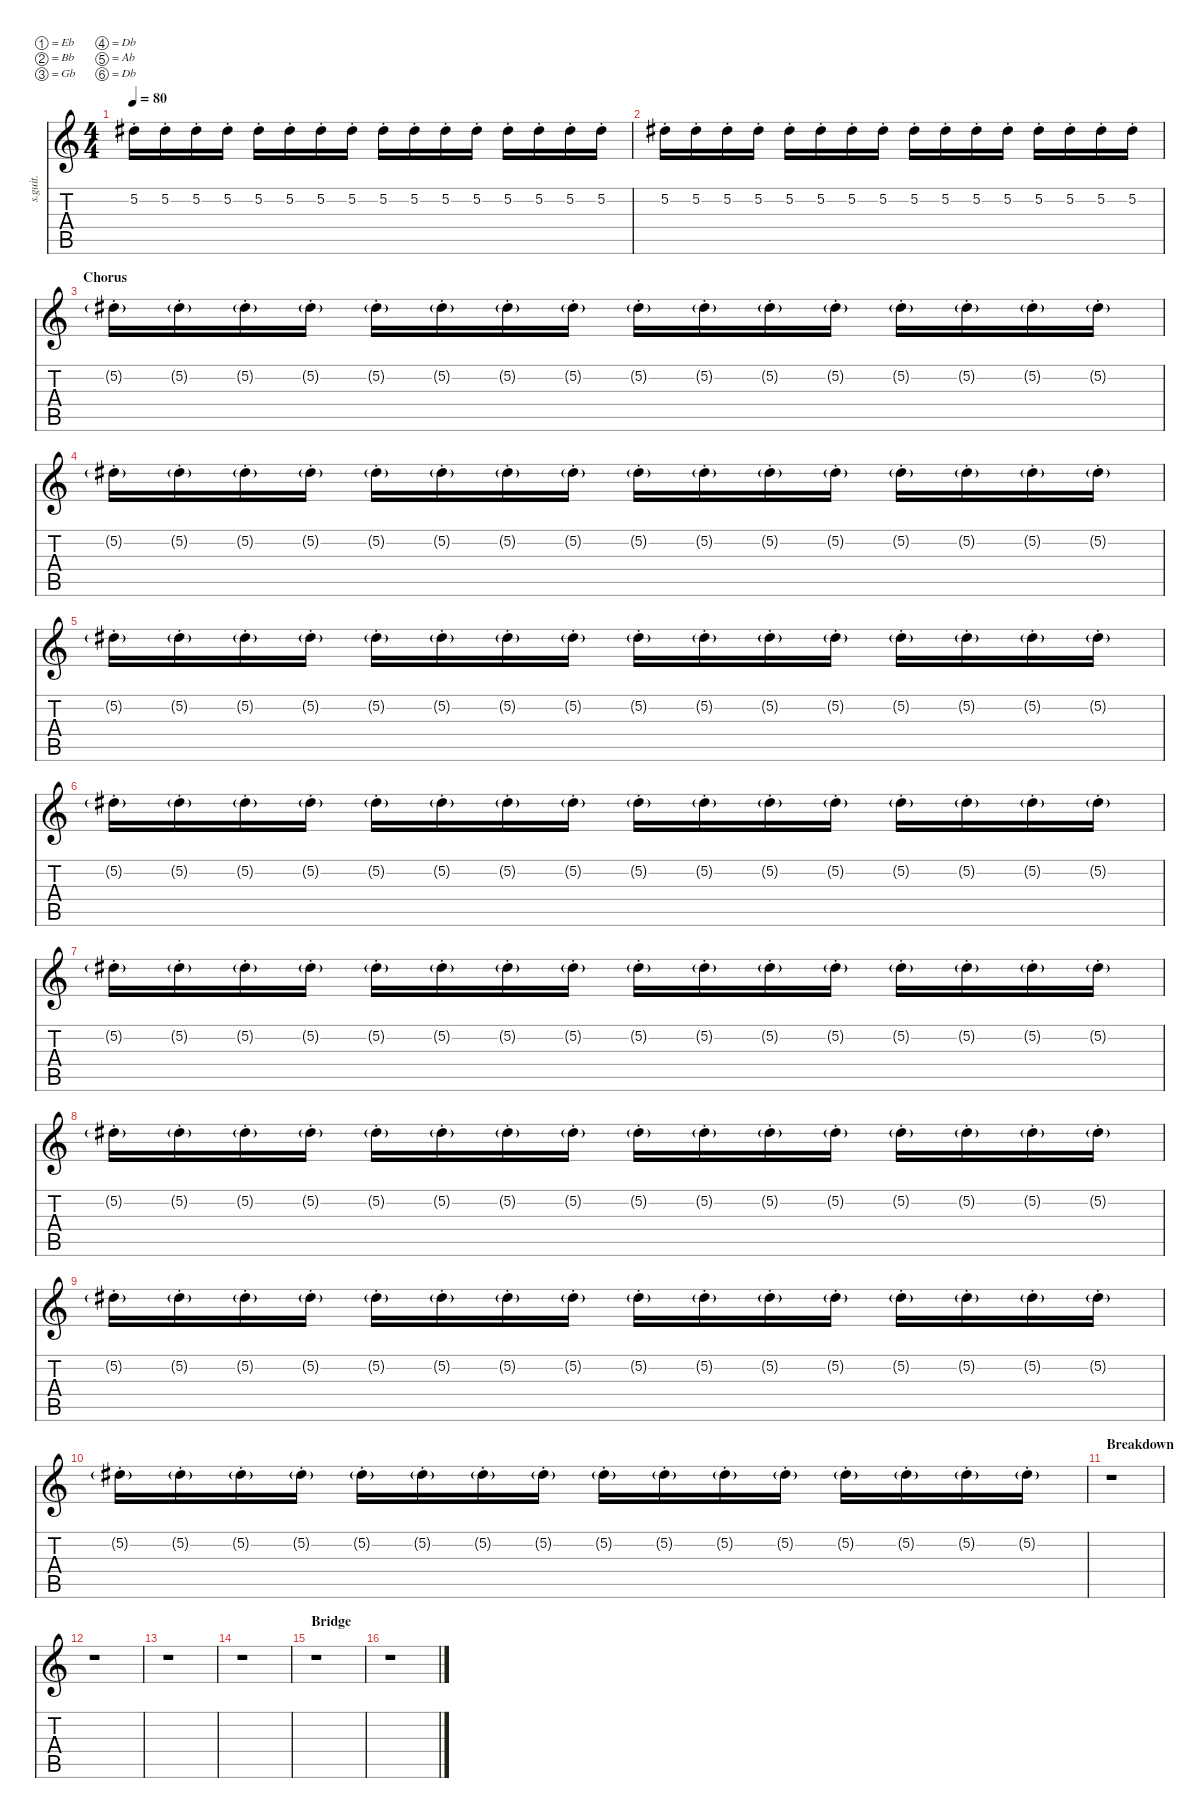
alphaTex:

\defaultSystemsLayout 4
\hideDynamics
\bracketExtendMode nobrackets
\track ("" "s.guit.") {instrument lead1square}
\staff {score tabs}
\tuning (Eb4 Bb3 Gb3 Db3 Ab2 Db2)
\displaytranspose 12
\ts (4 4)
\tempo 80
\clef g2
\ks c
5.2{st acc #}.16{dy mf} 5.2{st acc #}.16 5.2{st acc #}.16 5.2{st acc #}.16 5.2{st acc #}.16 5.2{st acc #}.16 5.2{st acc #}.16 5.2{st acc #}.16 5.2{st acc #}.16 5.2{st acc #}.16 5.2{st acc #}.16 5.2{st acc #}.16 5.2{st acc #}.16 5.2{st acc #}.16 5.2{st acc #}.16 5.2{st acc #}.16 |
5.2{st acc #}.16 5.2{st acc #}.16 5.2{st acc #}.16 5.2{st acc #}.16 5.2{st acc #}.16 5.2{st acc #}.16 5.2{st acc #}.16 5.2{st acc #}.16 5.2{st acc #}.16 5.2{st acc #}.16 5.2{st acc #}.16 5.2{st acc #}.16 5.2{st acc #}.16 5.2{st acc #}.16 5.2{st acc #}.16 5.2{st acc #}.16 |
\section ("" "Chorus")
5.2{g st acc #}.16 5.2{g st acc #}.16 5.2{g st acc #}.16 5.2{g st acc #}.16 5.2{g st acc #}.16 5.2{g st acc #}.16 5.2{g st acc #}.16 5.2{g st acc #}.16 5.2{g st acc #}.16 5.2{g st acc #}.16 5.2{g st acc #}.16 5.2{g st acc #}.16 5.2{g st acc #}.16 5.2{g st acc #}.16 5.2{g st acc #}.16 5.2{g st acc #}.16 |
5.2{g st acc #}.16 5.2{g st acc #}.16 5.2{g st acc #}.16 5.2{g st acc #}.16 5.2{g st acc #}.16 5.2{g st acc #}.16 5.2{g st acc #}.16 5.2{g st acc #}.16 5.2{g st acc #}.16 5.2{g st acc #}.16 5.2{g st acc #}.16 5.2{g st acc #}.16 5.2{g st acc #}.16 5.2{g st acc #}.16 5.2{g st acc #}.16 5.2{g st acc #}.16 |
5.2{g st acc #}.16 5.2{g st acc #}.16 5.2{g st acc #}.16 5.2{g st acc #}.16 5.2{g st acc #}.16 5.2{g st acc #}.16 5.2{g st acc #}.16 5.2{g st acc #}.16 5.2{g st acc #}.16 5.2{g st acc #}.16 5.2{g st acc #}.16 5.2{g st acc #}.16 5.2{g st acc #}.16 5.2{g st acc #}.16 5.2{g st acc #}.16 5.2{g st acc #}.16 |
5.2{g st acc #}.16 5.2{g st acc #}.16 5.2{g st acc #}.16 5.2{g st acc #}.16 5.2{g st acc #}.16 5.2{g st acc #}.16 5.2{g st acc #}.16 5.2{g st acc #}.16 5.2{g st acc #}.16 5.2{g st acc #}.16 5.2{g st acc #}.16 5.2{g st acc #}.16 5.2{g st acc #}.16 5.2{g st acc #}.16 5.2{g st acc #}.16 5.2{g st acc #}.16 |
5.2{g st acc #}.16 5.2{g st acc #}.16 5.2{g st acc #}.16 5.2{g st acc #}.16 5.2{g st acc #}.16 5.2{g st acc #}.16 5.2{g st acc #}.16 5.2{g st acc #}.16 5.2{g st acc #}.16 5.2{g st acc #}.16 5.2{g st acc #}.16 5.2{g st acc #}.16 5.2{g st acc #}.16 5.2{g st acc #}.16 5.2{g st acc #}.16 5.2{g st acc #}.16 |
5.2{g st acc #}.16 5.2{g st acc #}.16 5.2{g st acc #}.16 5.2{g st acc #}.16 5.2{g st acc #}.16 5.2{g st acc #}.16 5.2{g st acc #}.16 5.2{g st acc #}.16 5.2{g st acc #}.16 5.2{g st acc #}.16 5.2{g st acc #}.16 5.2{g st acc #}.16 5.2{g st acc #}.16 5.2{g st acc #}.16 5.2{g st acc #}.16 5.2{g st acc #}.16 |
5.2{g st acc #}.16 5.2{g st acc #}.16 5.2{g st acc #}.16 5.2{g st acc #}.16 5.2{g st acc #}.16 5.2{g st acc #}.16 5.2{g st acc #}.16 5.2{g st acc #}.16 5.2{g st acc #}.16 5.2{g st acc #}.16 5.2{g st acc #}.16 5.2{g st acc #}.16 5.2{g st acc #}.16 5.2{g st acc #}.16 5.2{g st acc #}.16 5.2{g st acc #}.16 |
5.2{g st acc #}.16 5.2{g st acc #}.16 5.2{g st acc #}.16 5.2{g st acc #}.16 5.2{g st acc #}.16 5.2{g st acc #}.16 5.2{g st acc #}.16 5.2{g st acc #}.16 5.2{g st acc #}.16 5.2{g st acc #}.16 5.2{g st acc #}.16 5.2{g st acc #}.16 5.2{g st acc #}.16 5.2{g st acc #}.16 5.2{g st acc #}.16 5.2{g st acc #}.16 |
\section ("" "Breakdown")
r.1 |
r.1 |
r.1 |
r.1 |
\section ("" "Bridge")
r.1 |
r.1
